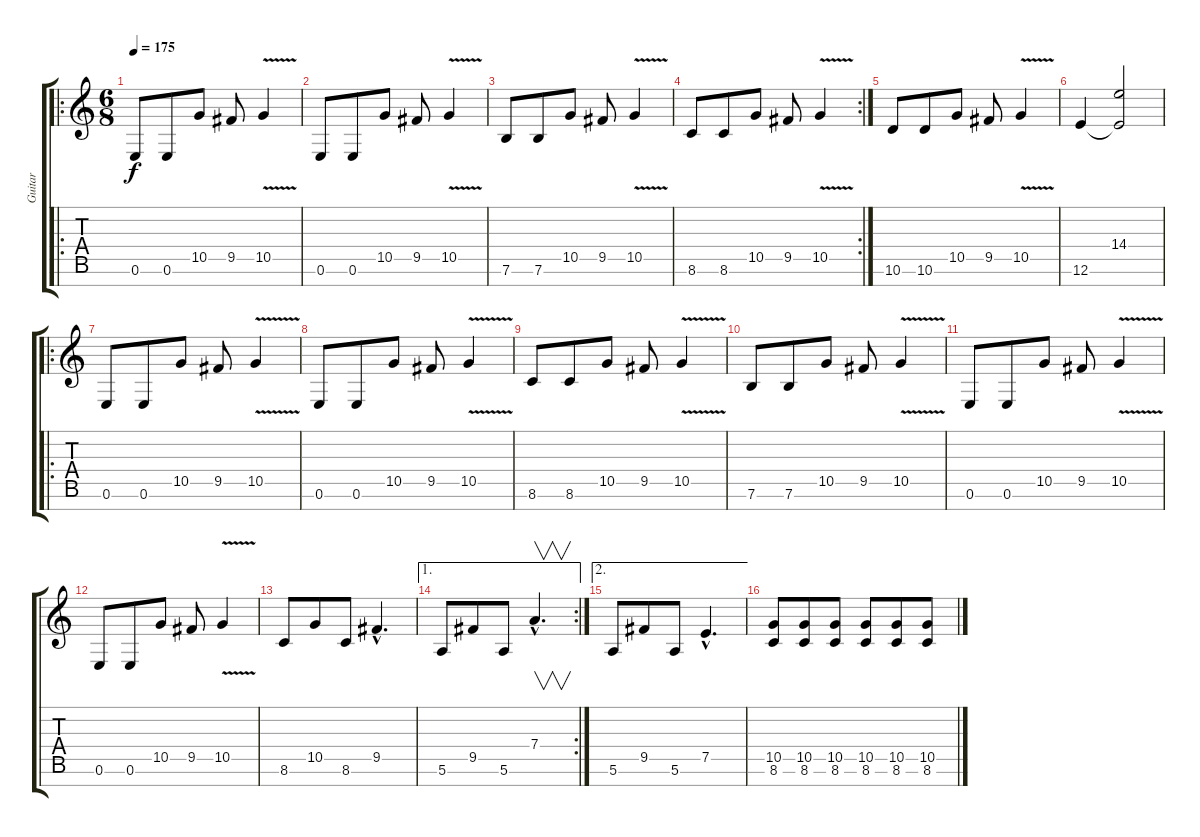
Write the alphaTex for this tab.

\track ("Guitar" "Guitar") {instrument distortionguitar}
\staff {score tabs}
\tuning (E4 B3 G3 D3 A2 E2 B1) {hide}
\ro
\ts (6 8)
\tempo 175
\clef g2
\ks c
0.6.8{dy f instrument distortionguitar} 0.6.8 10.5.8 9.5.8 10.5{v}.4 |
0.6.8 0.6.8 10.5.8 9.5.8 10.5{v}.4 |
7.6.8 7.6.8 10.5.8 9.5.8 10.5{v}.4 |
\rc 2
8.6.8 8.6.8 10.5.8 9.5.8 10.5{v}.4 |
10.6.8 10.6.8 10.5.8 9.5.8 10.5{v}.4 |
12.6.4 (14.4 12.6{t}).2 |
\ro
0.6.8{instrument distortionguitar} 0.6.8 10.5.8 9.5.8 10.5{v}.4 |
0.6.8 0.6.8 10.5.8 9.5.8 10.5{v}.4 |
8.6.8 8.6.8 10.5.8 9.5.8 10.5{v}.4 |
7.6.8 7.6.8 10.5.8 9.5.8 10.5{v}.4 |
0.6.8 0.6.8 10.5.8 9.5.8 10.5{v}.4 |
0.6.8 0.6.8 10.5.8 9.5.8 10.5{v}.4 |
8.6.8 10.5.8 8.6.8 9.5{hac}.4{d} |
\ae 1
\rc 2
5.6.8 9.5.8 5.6.8 7.4{hac}.4{v d instrument guitarharmonics} |
\ae 2
5.6.8 9.5.8 5.6.8 7.5{hac}.4{d} |
(10.5 8.6).8 (10.5 8.6).8 (10.5 8.6).8 (10.5 8.6).8 (10.5 8.6).8 (10.5 8.6).8
